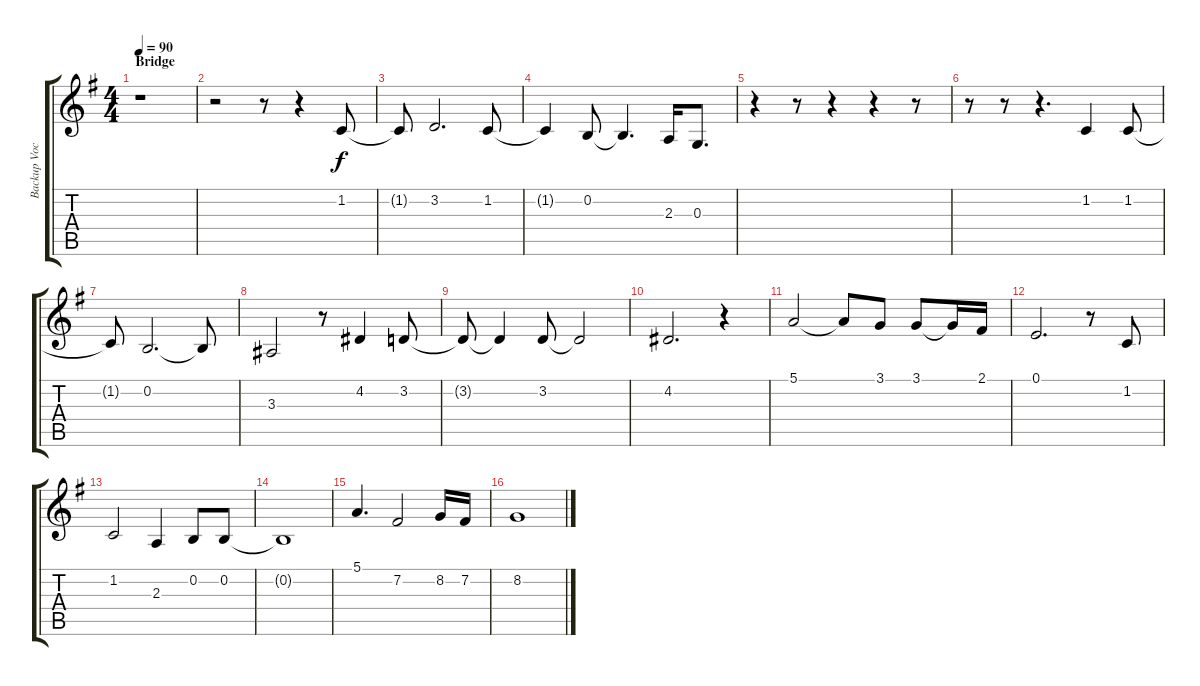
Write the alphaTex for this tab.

\track ("Backup Vocals (Lori Lee)" "Backup Voc") {instrument cello}
\staff {score tabs}
\tuning (E4 B3 G3 D3 A2 D2) {hide}
\ts (4 4)
\section ("" "Bridge")
\tempo 90
\clef g2
\ks g
r.1{dy f} |
r.2 r.8 r.4 1.2.8 |
1.2{t}.8 3.2.2{d} 1.2.8 |
1.2{t}.4 0.2.8 0.2{t}.4{d} 2.3.16 0.3.8{d} |
r.4 r.8 r.4 r.4 r.8 |
r.8 r.8 r.4{d} 1.2.4 1.2.8 |
1.2{t}.8 0.2.2{d} 0.2{t}.8 |
3.3.2 r.8 4.2.4 3.2.8 |
3.2{t}.8 3.2{t}.4 3.2.8 3.2{t}.2 |
4.2.2{d} r.4 |
5.1.2 5.1{t}.8 3.1.8 3.1.8 3.1{t}.16 2.1.16 |
0.1.2{d} r.8 1.2.8 |
1.2.2 2.3.4 0.2.8 0.2.8 |
0.2{t}.1 |
5.1.4{d} 7.2.2 8.2.16 7.2.16 |
8.2.1
